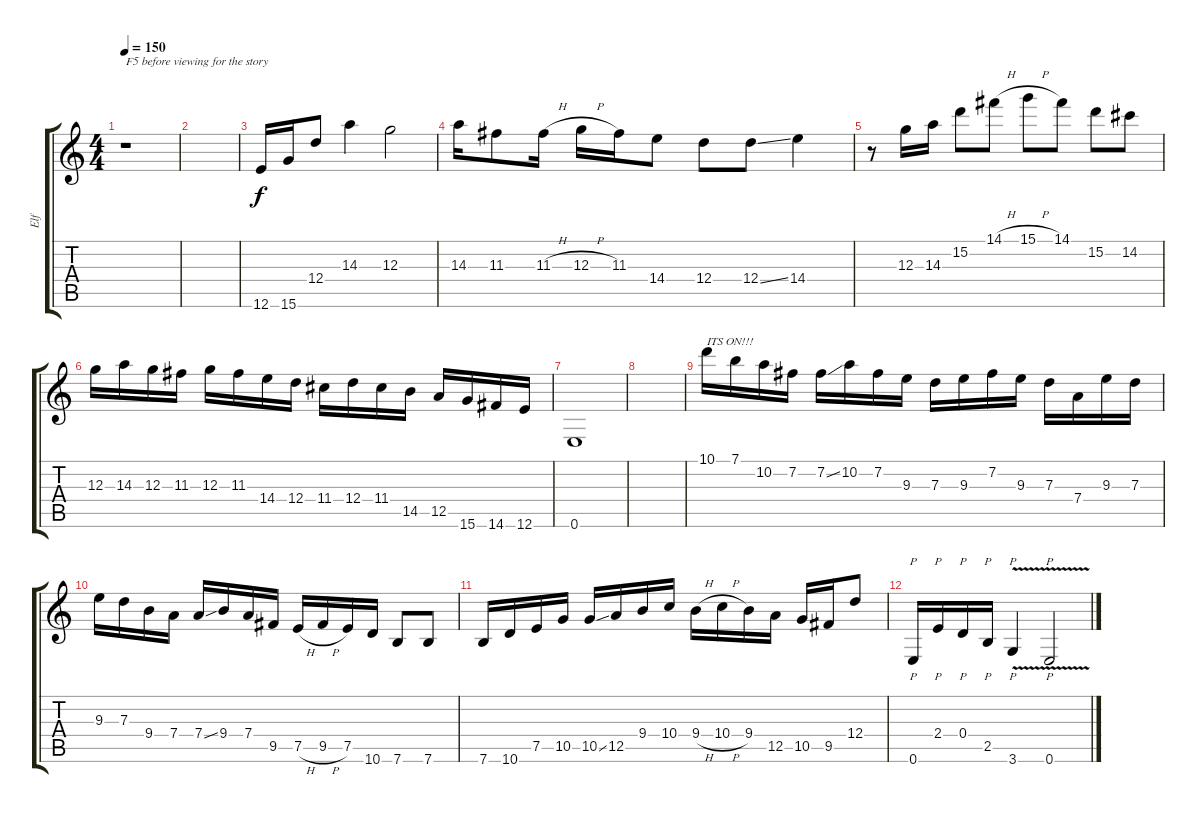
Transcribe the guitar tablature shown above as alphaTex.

\track ("Elf" "Elf") {instrument acousticguitarnylon}
\staff {score tabs}
\tuning (E4 B3 G3 D3 A2 E2) {hide}
\ts (4 4)
\tempo 150
\clef g2
\ks c
r.1{txt "F5 before viewing for the story" dy f instrument acousticguitarnylon} |
|
12.6.16 15.6.16 12.4.8 14.3.4 12.3.2 |
14.3.16 11.3.8 11.3{h}.16 12.3{h}.16 11.3.16 14.4.8 12.4.8 12.4{ss}.8 14.4.4 |
r.8 12.3.16 14.3.16 15.2.8 14.1{h}.8 15.1{h}.8 14.1.8 15.2.8 14.2.8 |
12.3.16 14.3.16 12.3.16 11.3.16 12.3.16 11.3.16 14.4.16 12.4.16 11.4.16 12.4.16 11.4.16 14.5.16 12.5.16 15.6.16 14.6.16 12.6.16 |
0.6.1 |
|
10.1.16{txt "ITS ON!!!"} 7.1.16 10.2.16 7.2.16 7.2{ss}.16 10.2.16 7.2.16 9.3.16 7.3.16 9.3.16 7.2.16 9.3.16 7.3.16 7.4.16 9.3.16 7.3.16 |
9.3.16 7.3.16 9.4.16 7.4.16 7.4{ss}.16 9.4.16 7.4.16 9.5.16 7.5{h}.16 9.5{h}.16 7.5.16 10.6.16 7.6.8 7.6.8 |
7.6.16 10.6.16 7.5.16 10.5.16 10.5{ss}.16 12.5.16 9.4.16 10.4.16 9.4{h}.16 10.4{h}.16 9.4.16 12.5.16 10.5.16 9.5.16 12.4.8 |
0.6.16{p} 2.4.16{p} 0.4.16{p} 2.5.16{p} 3.6{v}.4{p} 0.6{v}.2{p}
